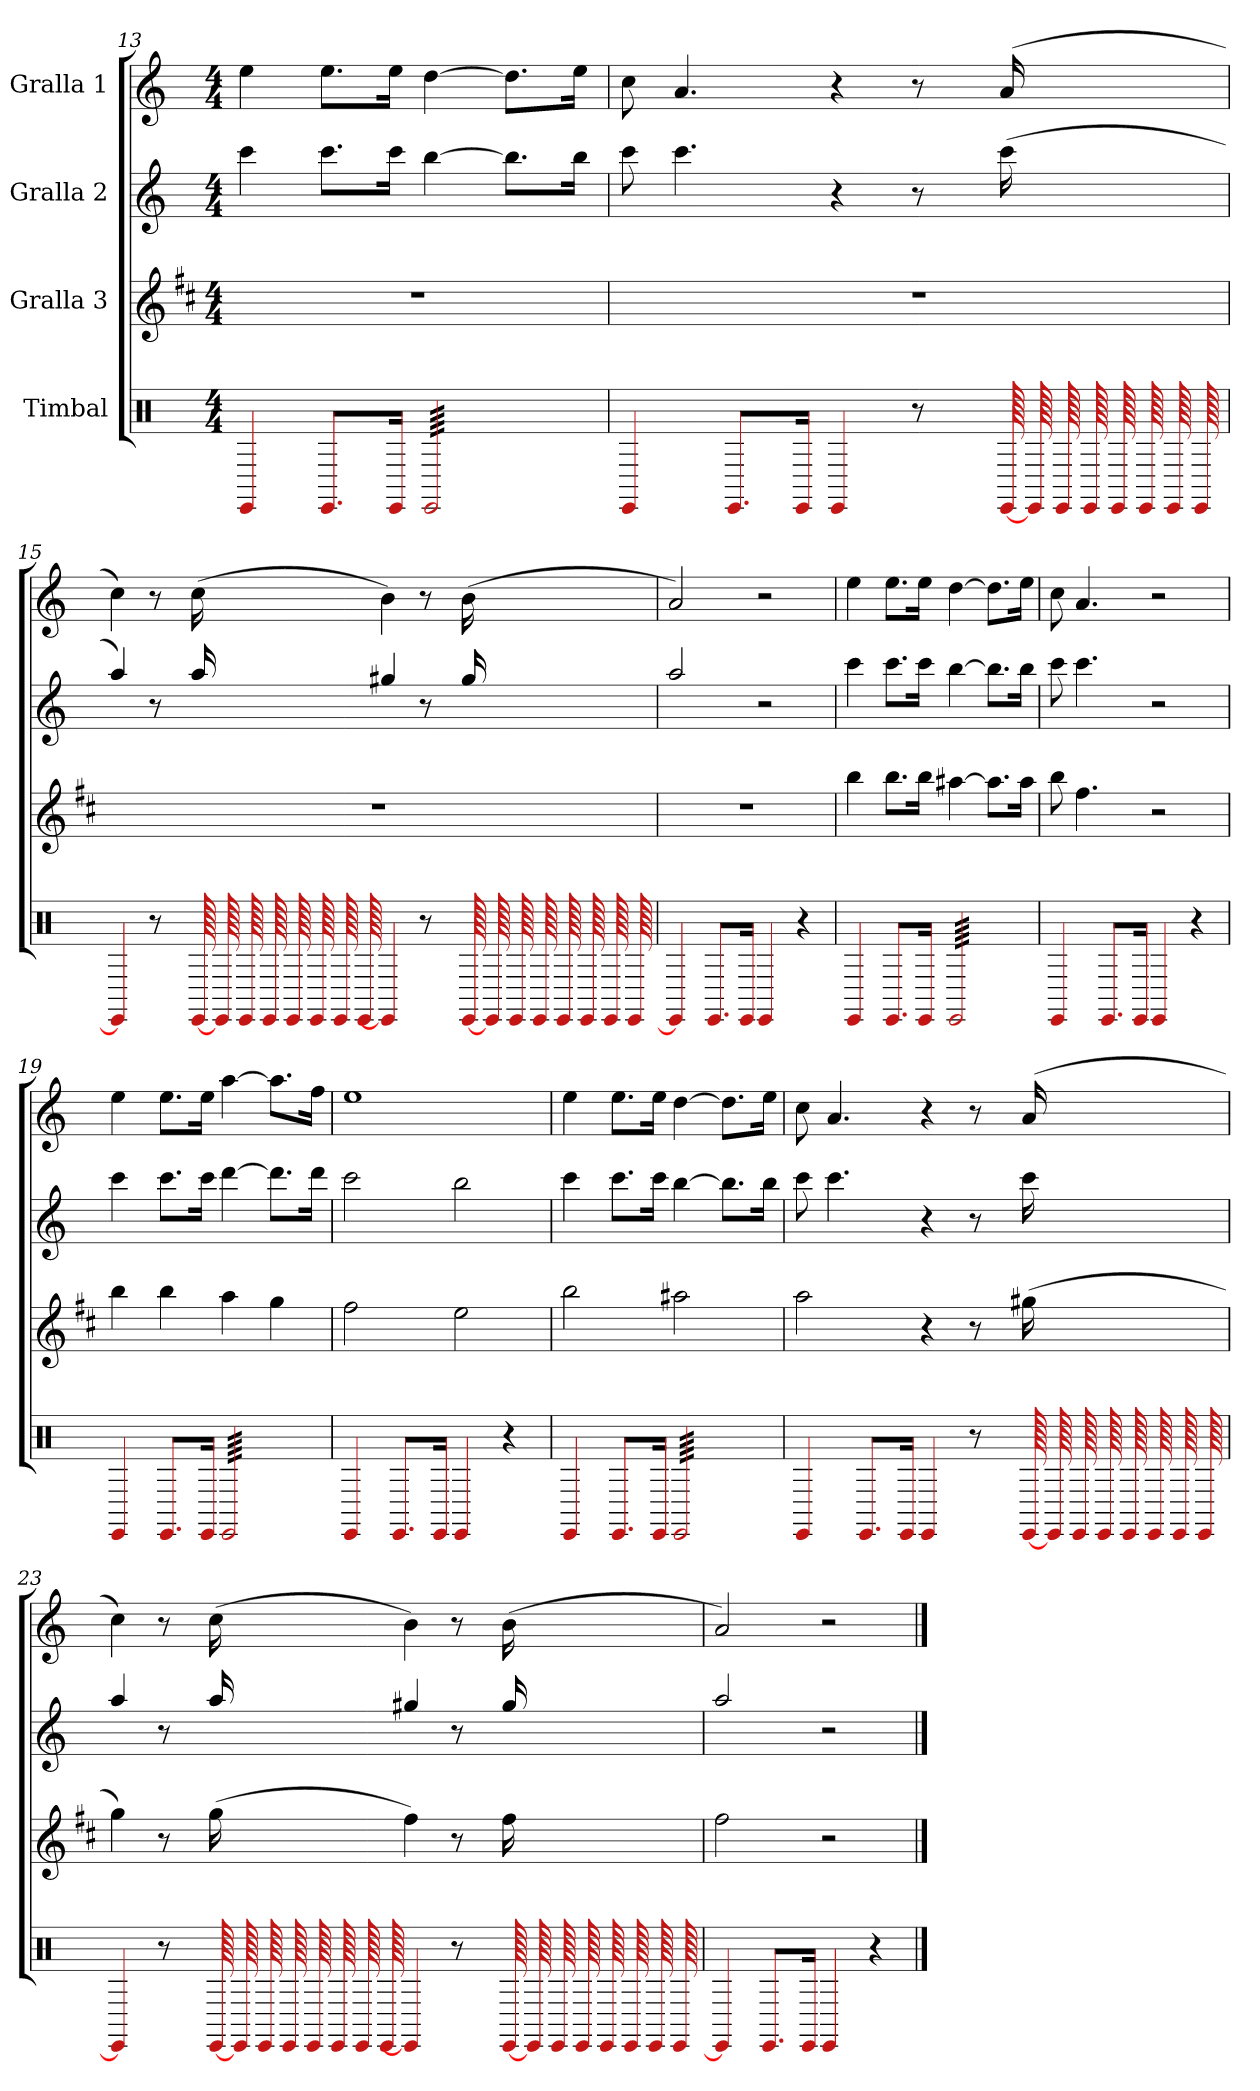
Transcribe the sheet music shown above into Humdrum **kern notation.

**kern	**kern	**kern	**kern
*part4	*part3	*part2	*part1
*staff4	*staff3	*staff2	*staff1
*I"Timbal	*I"Gralla 3	*I"Gralla 2	*I"Gralla 1
*clefX	*clefG2	*clefG2	*clefG2
*ITrd14c24	*ITrd1c2	*ITrd8c14	*
*k[]	*k[]	*k[]	*k[]
*M4/4	*M4/4	*M4/4	*M4/4
=13	=13	=13	=13
4EE/	1r	4cc\	4ee\
8.EE/L	.	8.cc\L	8.ee\L
16EE/Jk	.	16cc\Jk	16ee\Jk
*tremolo	*	*	*
64EE/LLLL	.	[4b\	[4dd\
64EE/	.	.	.
64EE/	.	.	.
64EE/	.	.	.
64EE/	.	.	.
64EE/	.	.	.
64EE/	.	.	.
64EE/	.	.	.
64EE/	.	.	.
64EE/	.	.	.
64EE/	.	.	.
64EE/	.	.	.
64EE/	.	.	.
64EE/	.	.	.
64EE/	.	.	.
64EE/	.	.	.
64EE/	.	8.b\L]	8.dd\L]
64EE/	.	.	.
64EE/	.	.	.
64EE/	.	.	.
64EE/	.	.	.
64EE/	.	.	.
64EE/	.	.	.
64EE/	.	.	.
64EE/	.	.	.
64EE/	.	.	.
64EE/	.	.	.
64EE/	.	.	.
64EE/	.	16b\Jk	16ee\Jk
64EE/	.	.	.
64EE/	.	.	.
64EE/JJJJ	.	.	.
*Xtremolo	*	*	*
=14	=14	=14	=14
4EE/	1r	8cc\	8cc\
.	.	4.cc\	4.a/
8.EE/L	.	.	.
16EE/Jk	.	.	.
4EE/	.	4r	4r
8r	.	8r	8r
16ryy	.	16ryy	16ryy
*tremolo	*	*	*
[128EE/	.	(>16cc\	(<16a/
128EE/	.	.	.
128EE/	.	.	.
128EE/	.	.	.
128EE/	.	.	.
128EE/	.	.	.
128EE/	.	.	.
128EE/	.	.	.
*Xtremolo	*	*	*
=15	=15	=15	=15
4EE/]	1r	4a/)	4cc\)
8r	.	8r	8r
16ryy	.	16ryy	16ryy
*tremolo	*	*	*
[128EE/	.	16a/	(>16cc\
128EE/	.	.	.
128EE/	.	.	.
128EE/	.	.	.
128EE/	.	.	.
128EE/	.	.	.
128EE/	.	.	.
128EE/	.	.	.
*Xtremolo	*	*	*
4EE/]	.	4g#X/	4b\)
8r	.	8r	8r
16ryy	.	16ryy	16ryy
*tremolo	*	*	*
[128EE/	.	16g#/	(>16b\
128EE/	.	.	.
128EE/	.	.	.
128EE/	.	.	.
128EE/	.	.	.
128EE/	.	.	.
128EE/	.	.	.
128EE/	.	.	.
*Xtremolo	*	*	*
!!LO:PB:g=z
=16	=16	=16	=16
4EE/]	1r	2a/	2a/)
8.EE/L	.	.	.
16EE/Jk	.	.	.
4EE/	.	2r	2r
4r	.	.	.
=17	=17	=17	=17
4EE/	4aa\	4cc\	4ee\
8.EE/L	8.aa\L	8.cc\L	8.ee\L
16EE/Jk	16aa\Jk	16cc\Jk	16ee\Jk
*tremolo	*	*	*
64EE/LLLL	[4gg#X\	[4b\	[4dd\
64EE/	.	.	.
64EE/	.	.	.
64EE/	.	.	.
64EE/	.	.	.
64EE/	.	.	.
64EE/	.	.	.
64EE/	.	.	.
64EE/	.	.	.
64EE/	.	.	.
64EE/	.	.	.
64EE/	.	.	.
64EE/	.	.	.
64EE/	.	.	.
64EE/	.	.	.
64EE/	.	.	.
64EE/	8.gg#\L]	8.b\L]	8.dd\L]
64EE/	.	.	.
64EE/	.	.	.
64EE/	.	.	.
64EE/	.	.	.
64EE/	.	.	.
64EE/	.	.	.
64EE/	.	.	.
64EE/	.	.	.
64EE/	.	.	.
64EE/	.	.	.
64EE/	.	.	.
64EE/	16gg#\Jk	16b\Jk	16ee\Jk
64EE/	.	.	.
64EE/	.	.	.
64EE/JJJJ	.	.	.
*Xtremolo	*	*	*
=18	=18	=18	=18
4EE/	8aa\	8cc\	8cc\
.	4.ee\	4.cc\	4.a/
8.EE/L	.	.	.
16EE/Jk	.	.	.
4EE/	2r	2r	2r
4r	.	.	.
=19	=19	=19	=19
4EE/	4aa\	4cc\	4ee\
8.EE/L	4aa\	8.cc\L	8.ee\L
16EE/Jk	.	16cc\Jk	16ee\Jk
*tremolo	*	*	*
64EE/LLLL	4gg\	[4dd\	[4aa\
64EE/	.	.	.
64EE/	.	.	.
64EE/	.	.	.
64EE/	.	.	.
64EE/	.	.	.
64EE/	.	.	.
64EE/	.	.	.
64EE/	.	.	.
64EE/	.	.	.
64EE/	.	.	.
64EE/	.	.	.
64EE/	.	.	.
64EE/	.	.	.
64EE/	.	.	.
64EE/	.	.	.
64EE/	4ff\	8.dd\L]	8.aa\L]
64EE/	.	.	.
64EE/	.	.	.
64EE/	.	.	.
64EE/	.	.	.
64EE/	.	.	.
64EE/	.	.	.
64EE/	.	.	.
64EE/	.	.	.
64EE/	.	.	.
64EE/	.	.	.
64EE/	.	.	.
64EE/	.	16dd\Jk	16ff\Jk
64EE/	.	.	.
64EE/	.	.	.
64EE/JJJJ	.	.	.
*Xtremolo	*	*	*
=20	=20	=20	=20
4EE/	2ee\	2cc\	1ee
8.EE/L	.	.	.
16EE/Jk	.	.	.
4EE/	2dd\	2b\	.
4r	.	.	.
!!LO:LB:g=z
=21	=21	=21	=21
4EE/	2aa\	4cc\	4ee\
8.EE/L	.	8.cc\L	8.ee\L
16EE/Jk	.	16cc\Jk	16ee\Jk
*tremolo	*	*	*
64EE/LLLL	2gg#X\	[4b\	[4dd\
64EE/	.	.	.
64EE/	.	.	.
64EE/	.	.	.
64EE/	.	.	.
64EE/	.	.	.
64EE/	.	.	.
64EE/	.	.	.
64EE/	.	.	.
64EE/	.	.	.
64EE/	.	.	.
64EE/	.	.	.
64EE/	.	.	.
64EE/	.	.	.
64EE/	.	.	.
64EE/	.	.	.
64EE/	.	8.b\L]	8.dd\L]
64EE/	.	.	.
64EE/	.	.	.
64EE/	.	.	.
64EE/	.	.	.
64EE/	.	.	.
64EE/	.	.	.
64EE/	.	.	.
64EE/	.	.	.
64EE/	.	.	.
64EE/	.	.	.
64EE/	.	.	.
64EE/	.	16b\Jk	16ee\Jk
64EE/	.	.	.
64EE/	.	.	.
64EE/JJJJ	.	.	.
*Xtremolo	*	*	*
=22	=22	=22	=22
4EE/	2gg\	8cc\	8cc\
.	.	4.cc\	4.a/
8.EE/L	.	.	.
16EE/Jk	.	.	.
4EE/	4r	4r	4r
8r	8r	8r	8r
16ryy	16ryy	16ryy	16ryy
*tremolo	*	*	*
[128EE/	(>16ff#X\	16cc\	(<16a/
128EE/	.	.	.
128EE/	.	.	.
128EE/	.	.	.
128EE/	.	.	.
128EE/	.	.	.
128EE/	.	.	.
128EE/	.	.	.
*Xtremolo	*	*	*
=23	=23	=23	=23
4EE/]	4ff\)	4a/	4cc\)
8r	8r	8r	8r
16ryy	16ryy	16ryy	16ryy
*tremolo	*	*	*
[128EE/	(>16ff\	16a/	(>16cc\
128EE/	.	.	.
128EE/	.	.	.
128EE/	.	.	.
128EE/	.	.	.
128EE/	.	.	.
128EE/	.	.	.
128EE/	.	.	.
*Xtremolo	*	*	*
4EE/]	4ee\)	4g#X/	4b\)
8r	8r	8r	8r
16ryy	16ryy	16ryy	16ryy
*tremolo	*	*	*
[128EE/	16ee\	16g#/	(>16b\
128EE/	.	.	.
128EE/	.	.	.
128EE/	.	.	.
128EE/	.	.	.
128EE/	.	.	.
128EE/	.	.	.
128EE/	.	.	.
*Xtremolo	*	*	*
=24	=24	=24	=24
4EE/]	2ee\	2a/	2a/)
8.EE/L	.	.	.
16EE/Jk	.	.	.
4EE/	2r	2r	2r
4r	.	.	.
==	==	==	==
*-	*-	*-	*-
